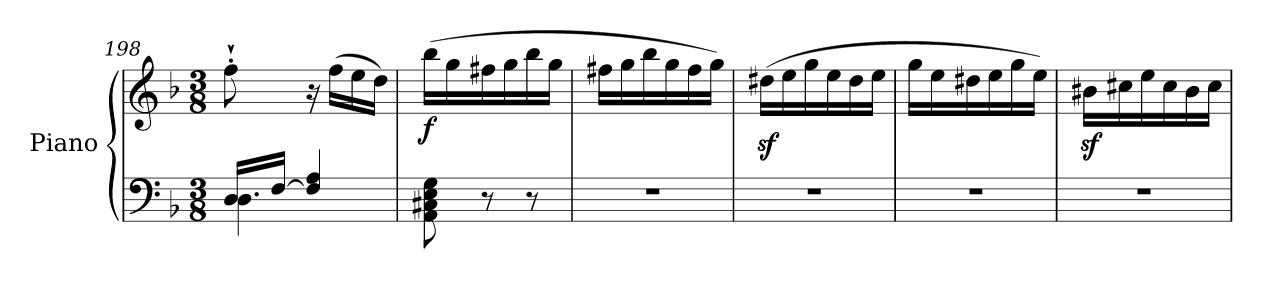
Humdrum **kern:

**kern	**kern	**dynam
*part1	*part1	*part1
*staff2	*staff1	*staff1/2
*I"Piano	*	*
*I'Pno	*	*
*clefF4	*clefG2	*
*k[b-]	*k[b-]	*
*M3/8	*M3/8	*
=198	=198	=198
*^	*	*
16D/LL	4.D\	8ff'`\	.
[16F/JJ	.	.	.
4F/] 4A/	.	16r	.
.	.	(>16ff\LL	.
.	.	16ee\	.
.	.	16dd\JJ)	.
*v	*v	*	*
=199	=199	=199
!	!	!LO:DY:b
8AA\ 8C#X\ 8E\ 8G\	(>16bb-\LL	f
.	16gg\	.
8r	16ff#X\	.
.	16gg\	.
8r	16bb-\	.
.	16gg\JJ	.
=200	=200	=200
4.r	16ff#X\LL	.
.	16gg\	.
.	16bb-\	.
.	16gg\	.
.	16ff#\	.
.	16gg\JJ)	.
=201	=201	=201
4.r	(>16dd#Xz<\LL	.
.	16ee\	.
.	16gg\	.
.	16ee\	.
.	16dd#\	.
.	16ee\JJ	.
!!LO:PB:g=z
=202	=202	=202
4.r	16gg\LL	.
.	16ee\	.
.	16dd#X\	.
.	16ee\	.
.	16gg\	.
.	16ee\JJ)	.
=203	=203	=203
4.r	16b#Xz<\LL	.
.	16cc#X\	.
.	16ee\	.
.	16cc#\	.
.	16b#\	.
.	16cc#\JJ	.
=	=	=
*-	*-	*-
